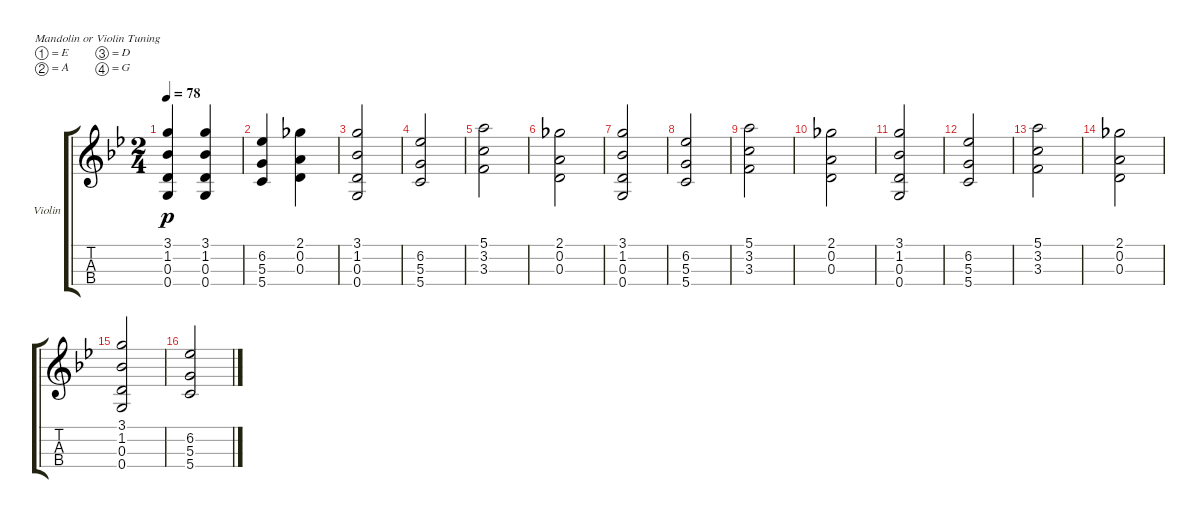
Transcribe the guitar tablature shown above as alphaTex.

\defaultSystemsLayout 4
\bracketExtendMode groupsimilarinstruments
\firstSystemTrackNameOrientation horizontal
\otherSystemsTrackNameOrientation horizontal
\track ("Света" "Violin") {instrument violin}
\staff {score tabs}
\tuning (E5 A4 D4 G3)
\ts (2 4)
\tempo 78
\clef g2
\ks gminor
(0.4 0.3 1.2 3.1).4{dy p} (0.4 0.3 1.2 3.1).4 |
(5.4 5.3 6.2).4 (0.3 0.2 2.1).4 |
(0.4 0.3 1.2 3.1).2 |
(5.4 5.3 6.2).2 |
(3.3 3.2 5.1).2 |
(0.3 0.2 2.1).2 |
(0.4 0.3 1.2 3.1).2 |
(5.4 5.3 6.2).2 |
(3.3 3.2 5.1).2 |
(0.3 0.2 2.1).2 |
(0.4 0.3 1.2 3.1).2 |
(5.4 5.3 6.2).2 |
(3.3 3.2 5.1).2 |
(0.3 0.2 2.1).2 |
(0.4 0.3 1.2 3.1).2 |
(5.4 5.3 6.2).2
